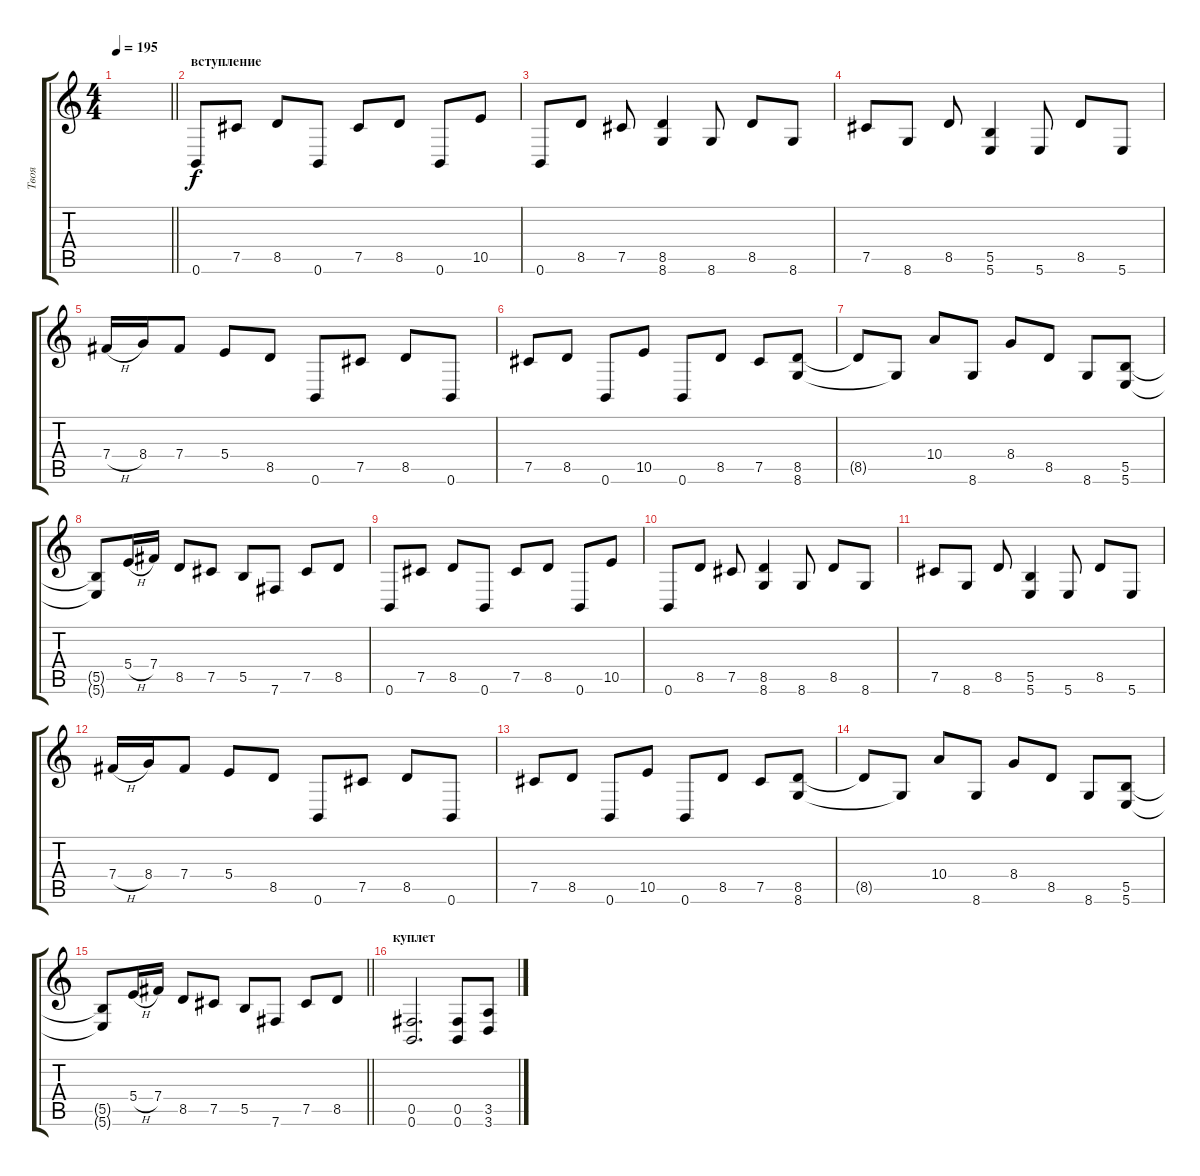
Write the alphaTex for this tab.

\track ("Твоя" "Твоя") {instrument distortionguitar}
\staff {score tabs}
\tuning (Db4 Ab3 E3 B2 Gb2 B1) {hide}
\ts (4 4)
\tempo 195
\clef g2
\barLineRight lightlight
\ks c
|
\section ("" "вступление")
0.6.8 7.5.8 8.5.8 0.6.8 7.5.8 8.5.8 0.6.8 10.5.8 |
0.6.8 8.5.8 7.5.8 (8.5 8.6).4 8.6.8 8.5.8 8.6.8 |
7.5.8 8.6.8 8.5.8 (5.5 5.6).4 5.6.8 8.5.8 5.6.8 |
7.4{h}.16 8.4.16 7.4.8 5.4.8 8.5.8 0.6.8 7.5.8 8.5.8 0.6.8 |
7.5.8 8.5.8 0.6.8 10.5.8 0.6.8 8.5.8 7.5.8 (8.5 8.6).8 |
8.5{t}.8 8.6{t}.8 10.4.8 8.6.8 8.4.8 8.5.8 8.6.8 (5.5 5.6).8 |
(5.5{t} 5.6{t}).8 5.4{h}.16 7.4.16 8.5.8 7.5.8 5.5.8 7.6.8 7.5.8 8.5.8 |
0.6.8 7.5.8 8.5.8 0.6.8 7.5.8 8.5.8 0.6.8 10.5.8 |
0.6.8 8.5.8 7.5.8 (8.5 8.6).4 8.6.8 8.5.8 8.6.8 |
7.5.8 8.6.8 8.5.8 (5.5 5.6).4 5.6.8 8.5.8 5.6.8 |
7.4{h}.16 8.4.16 7.4.8 5.4.8 8.5.8 0.6.8 7.5.8 8.5.8 0.6.8 |
7.5.8 8.5.8 0.6.8 10.5.8 0.6.8 8.5.8 7.5.8 (8.5 8.6).8 |
8.5{t}.8 8.6{t}.8 10.4.8 8.6.8 8.4.8 8.5.8 8.6.8 (5.5 5.6).8 |
\barLineRight lightlight
(5.5{t} 5.6{t}).8 5.4{h}.16 7.4.16 8.5.8 7.5.8 5.5.8 7.6.8 7.5.8 8.5.8 |
\section ("" "куплет")
(0.5 0.6).2{d} (0.5 0.6).8 (3.5 3.6).8
